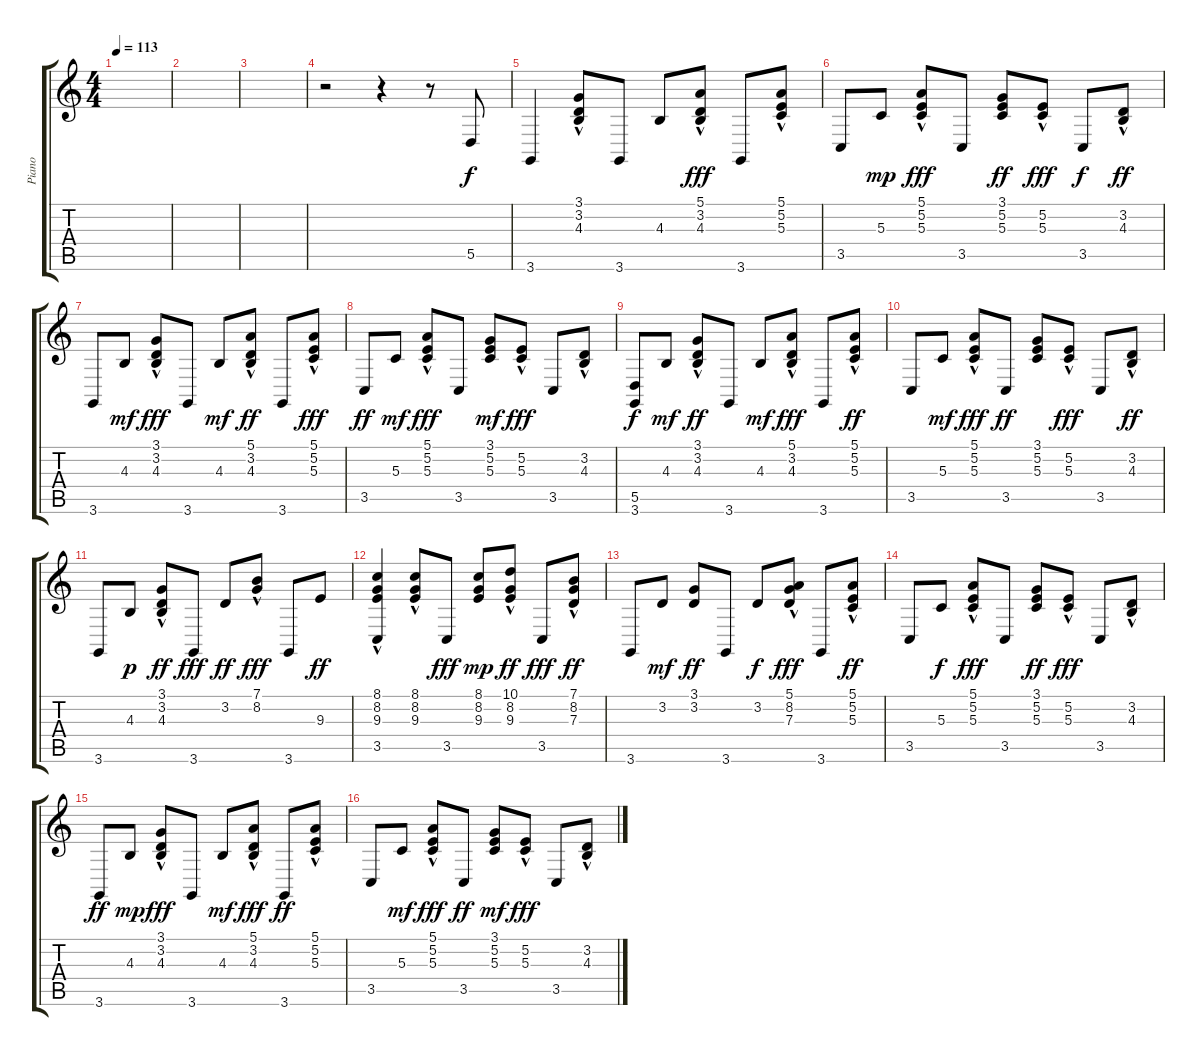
\track ("Piano" "Piano") {instrument acousticgrandpiano}
\staff {score tabs}
\tuning (E4 B3 G3 D3 A2 E2) {hide}
\ts (4 4)
\tempo 113
\clef g2
\ks c
|
|
|
r.2 r.4 r.8 5.5.8{volume 16 balance 8} |
3.6.4 (3.1 3.2 4.3{hac}).8 3.6.8 4.3.8{dy f} (5.1{hac} 3.2{hac} 4.3{hac}).8{dy fff} 3.6.8 (5.1 5.2 5.3{hac}).8 |
3.5.8 5.3.8{dy mp} (5.1{hac} 5.2{hac} 5.3{hac}).8{dy fff} 3.5.8 (3.1 5.2 5.3).8{dy ff} (5.2 5.3{hac}).8{dy fff} 3.5.8{dy f} (3.2 4.3{hac}).8{dy ff} |
3.6.8 4.3.8{dy mf} (3.1 3.2 4.3{hac}).8{dy fff} 3.6.8 4.3.8{dy mf} (5.1{hac} 3.2{hac} 4.3{hac}).8{dy ff} 3.6.8 (5.1 5.2 5.3{hac}).8{dy fff} |
3.5.8{dy ff} 5.3.8{dy mf} (5.1{hac} 5.2{hac} 5.3{hac}).8{dy fff} 3.5.8 (3.1 5.2 5.3).8{dy mf} (5.2{hac} 5.3{hac}).8{dy fff} 3.5.8 (3.2 4.3{hac}).8 |
(5.5 3.6).8{dy f} 4.3.8{dy mf} (3.1 3.2 4.3{hac}).8{dy ff} 3.6.8 4.3.8{dy mf} (5.1{hac} 3.2{hac} 4.3{hac}).8{dy fff} 3.6.8 (5.1 5.2 5.3{hac}).8{dy ff} |
3.5.8 5.3.8{dy mf} (5.1{hac} 5.2{hac} 5.3{hac}).8{dy fff} 3.5.8{dy ff} (3.1 5.2 5.3).8 (5.2{hac} 5.3{hac}).8{dy fff} 3.5.8 (3.2 4.3{hac}).8{dy ff} |
3.6.8 4.3.8{dy p} (3.1 3.2{hac} 4.3).8{dy ff} 3.6.8{dy fff} 3.2.8{dy ff} (7.1{hac} 8.2).8{dy fff} 3.6.8 9.3.8{dy ff} |
(8.1{hac} 8.2{hac} 9.3{hac} 3.5).4 (8.1{hac} 8.2{hac} 9.3{hac}).8 3.5.8{dy fff} (8.1 8.2 9.3).8{dy mp} (10.1 8.2{hac} 9.3{hac}).8{dy ff} 3.5.8{dy fff} (7.1 8.2 7.3{hac}).8{dy ff} |
3.6.8 3.2.8{dy mf} (3.1 3.2).8{dy ff} 3.6.8 3.2.8{dy f} (5.1{hac} 8.2{hac} 7.3).8{dy fff} 3.6.8 (5.1 5.2 5.3{hac}).8{dy ff} |
3.5.8 5.3.8{dy f} (5.1{hac} 5.2{hac} 5.3{hac}).8{dy fff} 3.5.8 (3.1 5.2 5.3).8{dy ff} (5.2{hac} 5.3{hac}).8{dy fff} 3.5.8 (3.2 4.3{hac}).8 |
3.6.8{dy ff} 4.3.8{dy mp} (3.1 3.2 4.3{hac}).8{dy fff} 3.6.8 4.3.8{dy mf} (5.1{hac} 3.2{hac} 4.3).8{dy fff} 3.6.8{dy ff} (5.1 5.2 5.3{hac}).8 |
3.5.8 5.3.8{dy mf} (5.1{hac} 5.2{hac} 5.3{hac}).8{dy fff} 3.5.8{dy ff} (3.1 5.2 5.3).8{dy mf} (5.2 5.3{hac}).8{dy fff} 3.5.8 (3.2 4.3{hac}).8
